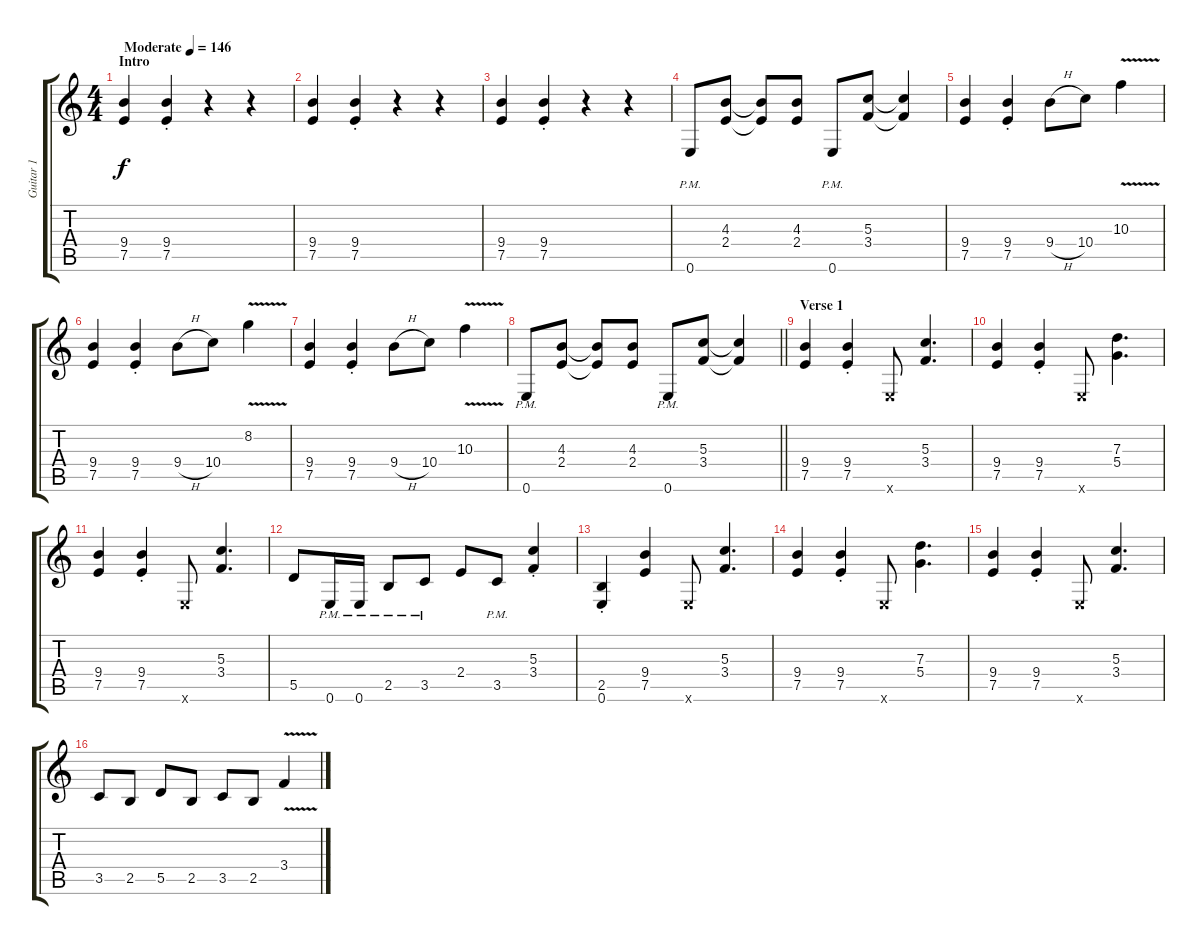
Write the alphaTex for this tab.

\track ("Guitar 1" "Guitar 1") {instrument distortionguitar}
\staff {score tabs}
\tuning (E4 B3 G3 D3 A2 E2) {hide}
\ts (4 4)
\section ("" "Intro")
\tempo (146 "Moderate")
\clef g2
\ks c
(9.4 7.5).4{dy f instrument distortionguitar} (9.4{st} 7.5{st}).4 r.4 r.4 |
(9.4 7.5).4 (9.4{st} 7.5{st}).4 r.4 r.4 |
(9.4 7.5).4 (9.4{st} 7.5{st}).4 r.4 r.4 |
0.6{pm}.8 (4.3 2.4).8 (4.3{t} 2.4{t}).8 (4.3 2.4).8 0.6{pm}.8 (5.3 3.4).8 (5.3{t} 3.4{t}).4 |
(9.4 7.5).4 (9.4{st} 7.5{st}).4 9.4{h}.8 10.4.8 10.3{v}.4 |
(9.4 7.5).4 (9.4{st} 7.5{st}).4 9.4{h}.8 10.4.8 8.2{v}.4 |
(9.4 7.5).4 (9.4{st} 7.5{st}).4 9.4{h}.8 10.4.8 10.3{v}.4 |
\barLineRight lightlight
0.6{pm}.8 (4.3 2.4).8 (4.3{t} 2.4{t}).8 (4.3 2.4).8 0.6{pm}.8 (5.3 3.4).8 (5.3{t} 3.4{t}).4 |
\section ("" "Verse 1")
(9.4 7.5).4 (9.4{st} 7.5{st}).4 0.6{x}.8 (5.3 3.4).4{d} |
(9.4 7.5).4 (9.4{st} 7.5{st}).4 0.6{x}.8 (7.3 5.4).4{d} |
(9.4 7.5).4 (9.4{st} 7.5{st}).4 0.6{x}.8 (5.3 3.4).4{d} |
5.5.8 0.6{pm}.16 0.6{pm}.16 2.5{pm}.8 3.5{pm}.8 2.4.8 3.5{pm}.8 (5.3{st} 3.4{st}).4 |
(2.5{st} 0.6{st}).4 (9.4 7.5).4 0.6{x}.8 (5.3 3.4).4{d} |
(9.4 7.5).4 (9.4{st} 7.5{st}).4 0.6{x}.8 (7.3 5.4).4{d} |
(9.4 7.5).4 (9.4{st} 7.5{st}).4 0.6{x}.8 (5.3 3.4).4{d} |
3.5.8 2.5.8 5.5.8 2.5.8 3.5.8 2.5.8 3.4{v}.4
